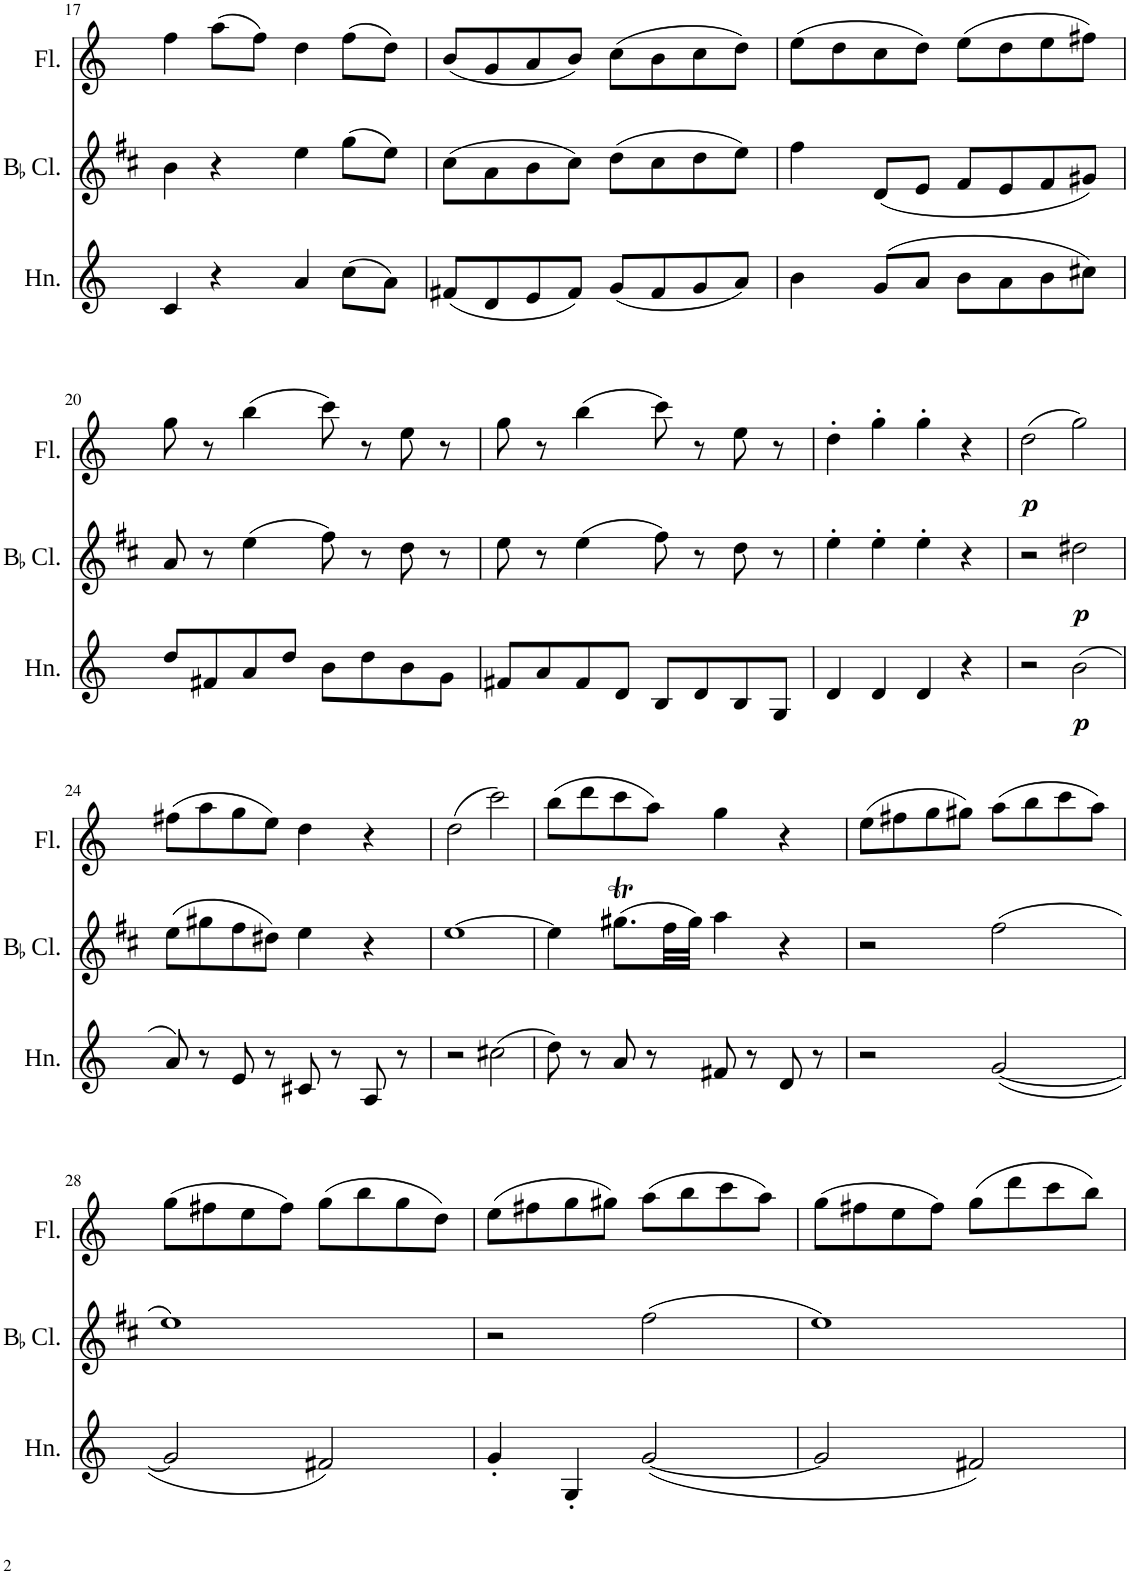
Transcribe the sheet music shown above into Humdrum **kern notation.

**kern	**dynam	**kern	**dynam	**kern	**dynam
*part3	*part3	*part2	*part2	*part1	*part1
*staff3	*staff3	*staff2	*staff2	*staff1	*staff1
*I"Horn	*	*I"BaccidentalFlat Clarinet	*	*I"Flute	*
*I'Hn.	*	*I'BaccidentalFlat Cl.	*	*I'Fl.	*
!!LO:PB:g=z
*clefG2	*	*clefG2	*	*clefG2	*
*Trd4c7	*	*Trd1c2	*	*	*
*k[]	*	*k[f#c#]	*	*k[]	*
*M4/4	*	*M4/4	*	*M4/4	*
*met(c|)	*	*met(c|)	*	*met(c|)	*
=17	=17	=17	=17	=17	=17
4c/	.	4b\	.	4ff\	.
4r	.	4r	.	(8aa\L	.
.	.	.	.	8ff\J)	.
4a/	.	4ee\	.	4dd\	.
(8cc\L	.	(8gg\L	.	(8ff\L	.
8a\J)	.	8ee\J)	.	8dd\J)	.
=18	=18	=18	=18	=18	=18
(8f#X/L	.	(8cc#\L	.	(8b/L	.
8d/	.	8a\	.	8g/	.
8e/	.	8b\	.	8a/	.
8f#/J)	.	8cc#\J)	.	8b/J)	.
(8g/L	.	(8dd\L	.	(8cc\L	.
8f#/	.	8cc#\	.	8b\	.
8g/	.	8dd\	.	8cc\	.
8a/J)	.	8ee\J)	.	8dd\J)	.
=19	=19	=19	=19	=19	=19
4b\	.	4ff#\	.	(8ee\L	.
.	.	.	.	8dd\	.
(8g/L	.	(8d/L	.	8cc\	.
8a/J	.	8e/J	.	8dd\J)	.
8b\L	.	8f#/L	.	(8ee\L	.
8a\	.	8e/	.	8dd\	.
8b\	.	8f#/	.	8ee\	.
8cc#X\J)	.	8g#X/J)	.	8ff#X\J)	.
!!LO:LB:g=z
=20	=20	=20	=20	=20	=20
8dd/L	.	8a/	.	8gg\	.
8f#X/	.	8r	.	8r	.
8a/	.	(4ee\	.	(4bb\	.
8dd/J	.	.	.	.	.
8b\L	.	8ff#\)	.	8ccc\)	.
8dd\	.	8r	.	8r	.
8b\	.	8dd\	.	8ee\	.
8g\J	.	8r	.	8r	.
=21	=21	=21	=21	=21	=21
8f#X/L	.	8ee\	.	8gg\	.
8a/	.	8r	.	8r	.
8f#/	.	(4ee\	.	(4bb\	.
8d/J	.	.	.	.	.
8B/L	.	8ff#\)	.	8ccc\)	.
8d/	.	8r	.	8r	.
8B/	.	8dd\	.	8ee\	.
8G/J	.	8r	.	8r	.
=22	=22	=22	=22	=22	=22
4d/	.	4ee'\	.	4dd'\	.
4d/	.	4ee'\	.	4gg'\	.
4d/	.	4ee'\	.	4gg'\	.
4r	.	4r	.	4r	.
=23	=23	=23	=23	=23	=23
!	!	!	!	!	!LO:DY:b
2r	.	2r	.	(2dd\	p
!	!LO:DY:b	!	!LO:DY:b	!	!
(2b\	p	2dd#X\	p	2gg\)	.
!!LO:LB:g=z
=24	=24	=24	=24	=24	=24
8a/)	.	(8ee\L	.	(8ff#X\L	.
8r	.	8gg#X\	.	8aa\	.
8e/	.	8ff#\	.	8gg\	.
8r	.	8dd#X\J)	.	8ee\J)	.
8c#X/	.	4ee\	.	4dd\	.
8r	.	.	.	.	.
8A/	.	4r	.	4r	.
8r	.	.	.	.	.
=25	=25	=25	=25	=25	=25
2r	.	[1ee	.	(2dd\	.
(2cc#X\	.	.	.	2ccc\)	.
=26	=26	=26	=26	=26	=26
8dd\)	.	4ee\]	.	(8bb\L	.
8r	.	.	.	8ddd\	.
8a/	.	(8.gg#Xt\L	.	8ccc\	.
8r	.	.	.	8aa\J)	.
.	.	32ff#\LL	.	.	.
.	.	32gg#\JJJ)	.	.	.
8f#X/	.	4aa\	.	4gg\	.
8r	.	.	.	.	.
8d/	.	4r	.	4r	.
8r	.	.	.	.	.
=27	=27	=27	=27	=27	=27
2r	.	2r	.	(8ee\L	.
.	.	.	.	8ff#X\	.
.	.	.	.	8gg\	.
.	.	.	.	8gg#X\J)	.
([2g/	.	(2ff#\	.	(8aa\L	.
.	.	.	.	8bb\	.
.	.	.	.	8ccc\	.
.	.	.	.	8aa\J)	.
!!LO:LB:g=z
=28	=28	=28	=28	=28	=28
2g/]	.	1ee)	.	(8gg\L	.
.	.	.	.	8ff#X\	.
.	.	.	.	8ee\	.
.	.	.	.	8ff#\J)	.
2f#X/)	.	.	.	(8gg\L	.
.	.	.	.	8bb\	.
.	.	.	.	8gg\	.
.	.	.	.	8dd\J)	.
=29	=29	=29	=29	=29	=29
4g'/	.	2r	.	(8ee\L	.
.	.	.	.	8ff#X\	.
4G'/	.	.	.	8gg\	.
.	.	.	.	8gg#X\J)	.
([2g/	.	(2ff#\	.	(8aa\L	.
.	.	.	.	8bb\	.
.	.	.	.	8ccc\	.
.	.	.	.	8aa\J)	.
=30	=30	=30	=30	=30	=30
2g/]	.	1ee)	.	(8gg\L	.
.	.	.	.	8ff#X\	.
.	.	.	.	8ee\	.
.	.	.	.	8ff#\J)	.
2f#X/)	.	.	.	(8gg\L	.
.	.	.	.	8ddd\	.
.	.	.	.	8ccc\	.
.	.	.	.	8bb\J)	.
=	=	=	=	=	=
*-	*-	*-	*-	*-	*-
